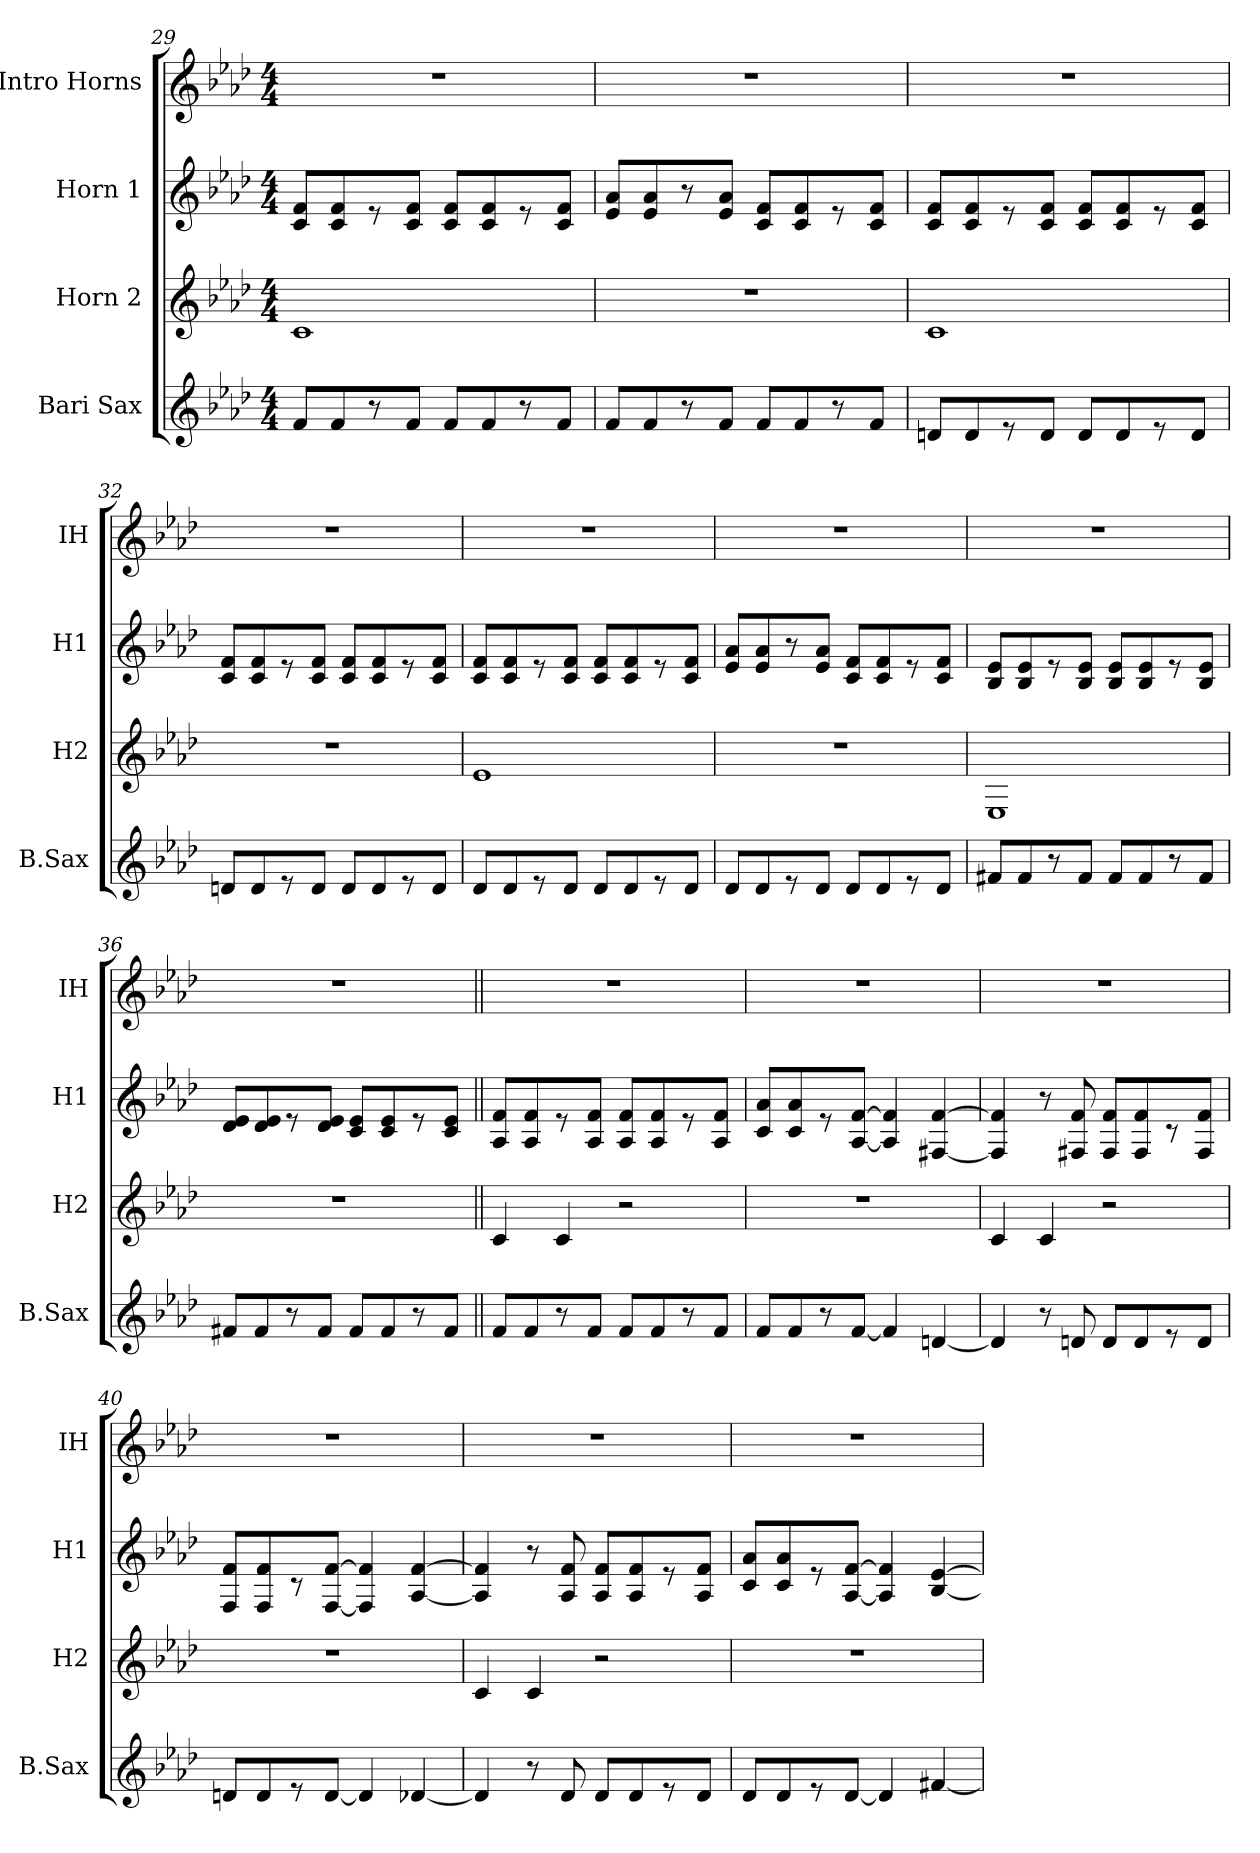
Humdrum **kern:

**kern	**kern	**kern	**kern
*part4	*part3	*part2	*part1
*staff4	*staff3	*staff2	*staff1
*I"Bari Sax	*I"Horn 2	*I"Horn 1	*I"Intro Horns
*I'B.Sax	*I'H2	*I'H1	*I'IH
*clefG2	*clefG2	*clefG2	*clefG2
*k[b-e-a-d-]	*k[b-e-a-d-]	*k[b-e-a-d-]	*k[b-e-a-d-]
*A-:	*A-:	*A-:	*A-:
*M4/4	*M4/4	*M4/4	*M4/4
=29	=29	=29	=29
8f/L	1c	8c/ 8f/L	1r
8f/	.	8c/ 8f/	.
8r	.	8r	.
8f/J	.	8c/ 8f/J	.
8f/L	.	8c/ 8f/L	.
8f/	.	8c/ 8f/	.
8r	.	8r	.
8f/J	.	8c/ 8f/J	.
=30	=30	=30	=30
8f/L	1r	8e-/ 8a-/L	1r
8f/	.	8e-/ 8a-/	.
8r	.	8r	.
8f/J	.	8e-/ 8a-/J	.
8f/L	.	8c/ 8f/L	.
8f/	.	8c/ 8f/	.
8r	.	8r	.
8f/J	.	8c/ 8f/J	.
!!LO:LB:g=z
=31	=31	=31	=31
8dn/L	1c	8c/ 8f/L	1r
8d/	.	8c/ 8f/	.
8r	.	8r	.
8d/J	.	8c/ 8f/J	.
8d/L	.	8c/ 8f/L	.
8d/	.	8c/ 8f/	.
8r	.	8r	.
8d/J	.	8c/ 8f/J	.
=32	=32	=32	=32
8dn/L	1r	8c/ 8f/L	1r
8d/	.	8c/ 8f/	.
8r	.	8r	.
8d/J	.	8c/ 8f/J	.
8d/L	.	8c/ 8f/L	.
8d/	.	8c/ 8f/	.
8r	.	8r	.
8d/J	.	8c/ 8f/J	.
=33	=33	=33	=33
8d-/L	1e-	8c/ 8f/L	1r
8d-/	.	8c/ 8f/	.
8r	.	8r	.
8d-/J	.	8c/ 8f/J	.
8d-/L	.	8c/ 8f/L	.
8d-/	.	8c/ 8f/	.
8r	.	8r	.
8d-/J	.	8c/ 8f/J	.
=34	=34	=34	=34
8d-/L	1r	8e-/ 8a-/L	1r
8d-/	.	8e-/ 8a-/	.
8r	.	8r	.
8d-/J	.	8e-/ 8a-/J	.
8d-/L	.	8c/ 8f/L	.
8d-/	.	8c/ 8f/	.
8r	.	8r	.
8d-/J	.	8c/ 8f/J	.
!!LO:PB:g=z
=35	=35	=35	=35
8f#X/L	1E-	8B-/ 8e-/L	1r
8f#/	.	8B-/ 8e-/	.
8r	.	8r	.
8f#/J	.	8B-/ 8e-/J	.
8f#/L	.	8B-/ 8e-/L	.
8f#/	.	8B-/ 8e-/	.
8r	.	8r	.
8f#/J	.	8B-/ 8e-/J	.
=36	=36	=36	=36
8f#X/L	1r	8d-/ 8e-/L	1r
8f#/	.	8d-/ 8e-/	.
8r	.	8r	.
8f#/J	.	8d-/ 8e-/J	.
8f#/L	.	8c/ 8e-/L	.
8f#/	.	8c/ 8e-/	.
8r	.	8r	.
8f#/J	.	8c/ 8e-/J	.
=37||	=37||	=37||	=37||
8f/L	4c/	8A-/ 8f/L	1r
8f/	.	8A-/ 8f/	.
8r	4c/	8r	.
8f/J	.	8A-/ 8f/J	.
8f/L	2r	8A-/ 8f/L	.
8f/	.	8A-/ 8f/	.
8r	.	8r	.
8f/J	.	8A-/ 8f/J	.
=38	=38	=38	=38
8f/L	1r	8c/ 8a-/L	1r
8f/	.	8c/ 8a-/	.
8r	.	8r	.
[8f/J	.	[8A-/ [8f/J	.
4f/]	.	4A-/] 4f/]	.
[4dn/	.	[4F#X/ [4f/	.
!!LO:LB:g=z
=39	=39	=39	=39
4d/]	4c/	4F#/] 4f/]	1r
8r	4c/	8r	.
8dn/	.	8F#X/ 8f/	.
8d/L	2r	8F#/ 8f/L	.
8d/	.	8F#/ 8f/	.
8r	.	8r	.
8d/J	.	8F#/ 8f/J	.
=40	=40	=40	=40
8dn/L	1r	8F/ 8f/L	1r
8d/	.	8F/ 8f/	.
8r	.	8r	.
[8d/J	.	[8F/ [8f/J	.
4d/]	.	4F/] 4f/]	.
[4d-X/	.	[4A-/ [4f/	.
=41	=41	=41	=41
4d-/]	4c/	4A-/] 4f/]	1r
8r	4c/	8r	.
8d-/	.	8A-/ 8f/	.
8d-/L	2r	8A-/ 8f/L	.
8d-/	.	8A-/ 8f/	.
8r	.	8r	.
8d-/J	.	8A-/ 8f/J	.
=42	=42	=42	=42
8d-/L	1r	8c/ 8a-/L	1r
8d-/	.	8c/ 8a-/	.
8r	.	8r	.
[8d-/J	.	[8A-/ [8f/J	.
4d-/]	.	4A-/] 4f/]	.
[4f#X/	.	[4B-/ [4e-/	.
=	=	=	=
*-	*-	*-	*-
